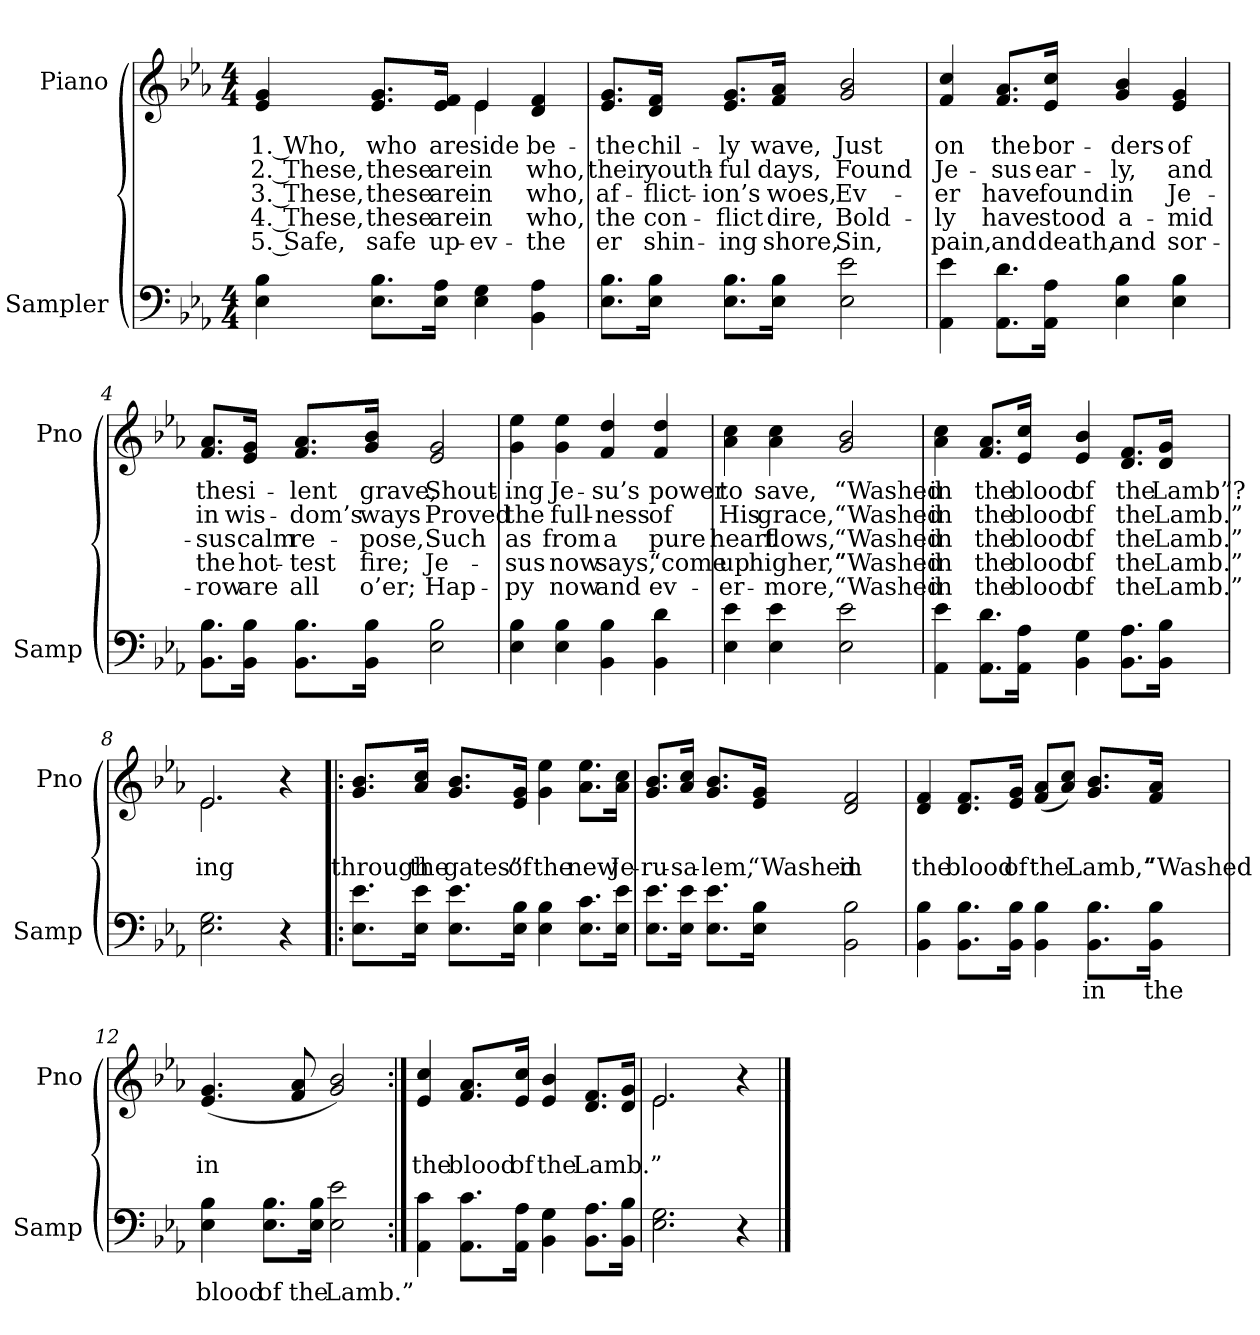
**kern	**text	**kern	**text	**text	**text	**text	**text
*part2	*part2	*part1	*part1	*part1	*part1	*part1	*part1
*staff2	*staff2	*staff1	*staff1	*staff1	*staff1	*staff1	*staff1
*I"Sampler	*	*I"Piano	*	*	*	*	*
*I'Samp	*	*I'Pno	*	*	*	*	*
*clefF4	*	*clefG2	*	*	*	*	*
*k[b-e-a-]	*	*k[b-e-a-]	*	*	*	*	*
*E-:	*	*E-:	*	*	*	*	*
*M4/4	*	*M4/4	*	*	*	*	*
=1	=1	=1	=1	=1	=1	=1	=1
*	*	*^	*	*	*	*	*
4E- 4B-	.	4e- 4g	2ryy	1. Who,	2. These,	3. These,	4. These,	5. Safe,
8.E-\ 8.B-\L	.	8.e-/ 8.g/L	.	who	these	these	these	safe
16E-\ 16A-\Jk	.	16e-/ 16f/Jk	.	are	are	are	are	up-
4E- 4G	.	4e-/	4e-	-side	in	in	in	ev-
4BB- 4A-	.	4d 4f	4ryy	be-	who,	who,	who,	the
*	*	*v	*v	*	*	*	*	*
=2	=2	=2	=2	=2	=2	=2	=2
8.E-\ 8.B-\L	.	8.e-/ 8.g/L	the	their	af-	the	-er
16E-\ 16B-\Jk	.	16d/ 16f/Jk	chil-	youth-	-flict-	con-	shin-
8.E-\ 8.B-\L	.	8.e-/ 8.g/L	-ly	-ful	-ion’s	-flict	-ing
16E-\ 16B-\Jk	.	16f/ 16a-/Jk	wave,	days,	woes,	dire,	shore,
2E- 2e-	.	2g 2b-	Just	Found	Ev-	Bold-	Sin,
=3	=3	=3	=3	=3	=3	=3	=3
4AA- 4e-	.	4f 4cc	on	Je-	-er	-ly	pain,
8.AA-\ 8.d\L	.	8.f/ 8.a-/L	the	-sus	have	have	and
16AA-\ 16A-\Jk	.	16e-/ 16cc/Jk	bor-	ear-	found	stood	death,
4E- 4B-	.	4g 4b-	-ders	-ly,	in	a-	and
4E- 4B-	.	4e- 4g	of	and	Je-	-mid	sor-
=4	=4	=4	=4	=4	=4	=4	=4
8.BB-\ 8.B-\L	.	8.f/ 8.a-/L	the	in	-sus	the	-row
16BB-\ 16B-\Jk	.	16e-/ 16g/Jk	si-	wis-	calm	hot-	are
8.BB-\ 8.B-\L	.	8.f/ 8.a-/L	-lent	-dom’s	re-	-test	all
16BB-\ 16B-\Jk	.	16g/ 16b-/Jk	grave,	ways	-pose,	fire;	o’er;
2E- 2B-	.	2e- 2g	Shout-	Proved	Such	Je-	Hap-
=5	=5	=5	=5	=5	=5	=5	=5
4E- 4B-	.	4g 4ee-	-ing	the	as	-sus	-py
4E- 4B-	.	4g 4ee-	Je-	full-	from	now	now
4BB- 4B-	.	4f 4dd	-su’s	-ness	a	says,	and
4BB- 4d	.	4f 4dd	power	of	pure	“come	ev-
=6	=6	=6	=6	=6	=6	=6	=6
4E- 4e-	.	4a- 4cc	to	His	heart	up	-er-
4E- 4e-	.	4a- 4cc	save,	grace,	flows,	higher,”	-more,
2E- 2e-	.	2g 2b-	“Washed	“Washed	“Washed	“Washed	“Washed
=7	=7	=7	=7	=7	=7	=7	=7
4AA- 4e-	.	4a- 4cc	in	in	in	in	in
8.AA-\ 8.d\L	.	8.f/ 8.a-/L	the	the	the	the	the
16AA-\ 16A-\Jk	.	16e-/ 16cc/Jk	blood	blood	blood	blood	blood
4BB- 4G	.	4e- 4b-	of	of	of	of	of
8.BB-\ 8.A-\L	.	8.d/ 8.f/L	the	the	the	the	the
16BB-\ 16B-\Jk	.	16d/ 16g/Jk	Lamb”?	Lamb.”	Lamb.”	Lamb.”	Lamb.”
=8	=8	=8	=8	=8	=8	=8	=8
*	*	*^	*	*	*	*	*
2.E- 2.G	.	2.e-/	2.e-	.	-ing	.	.	.
4r	.	4r	4ryy	.	.	.	.	.
=9!|:	=9!|:	=9!|:	=9!|:	=9!|:	=9!|:	=9!|:	=9!|:	=9!|:
!	!	!LO:TX:t=Refrain	!	!	!	!	!	!
*	*	*v	*v	*	*	*	*	*
8.E-\ 8.e-\L	.	8.g/ 8.b-/L	.	through	.	.	.
16E-\ 16e-\Jk	.	16a-/ 16cc/Jk	.	the	.	.	.
8.E-\ 8.e-\L	.	8.g/ 8.b-/L	.	gates”	.	.	.
16E-\ 16B-\Jk	.	16e-/ 16g/Jk	.	of	.	.	.
4E- 4B-	.	4g 4ee-	.	the	.	.	.
8.E-\ 8.c\L	.	8.a-\ 8.ee-\L	.	new	.	.	.
16E-\ 16e-\Jk	.	16a-\ 16cc\Jk	.	Je-	.	.	.
=10	=10	=10	=10	=10	=10	=10	=10
8.E-\ 8.e-\L	.	8.g/ 8.b-/L	.	-ru-	.	.	.
16E-\ 16e-\Jk	.	16a-/ 16cc/Jk	.	-sa-	.	.	.
8.E-\ 8.e-\L	.	8.g/ 8.b-/L	.	-lem,	.	.	.
16E-\ 16B-\Jk	.	16e-/ 16g/Jk	.	“Washed	.	.	.
2BB- 2B-	.	2d 2f	.	in	.	.	.
=11	=11	=11	=11	=11	=11	=11	=11
4BB- 4B-	.	4d 4f	.	the	.	.	.
8.BB-\ 8.B-\L	.	8.d/ 8.f/L	.	blood	.	.	.
16BB-\ 16B-\Jk	.	16e-/ 16g/Jk	.	of	.	.	.
4BB- 4B-	.	(8f/ 8a-/L	.	the	.	.	.
.	.	8a-/ 8cc/J)	.	.	.	.	.
8.BB-\ 8.B-\L	in	8.g/ 8.b-/L	.	Lamb,”	.	.	.
16BB-\ 16B-\Jk	the	16f/ 16a-/Jk	.	“Washed	.	.	.
=12	=12	=12	=12	=12	=12	=12	=12
4E- 4B-	blood	(4.e- 4.g	.	in	.	.	.
8.E-\ 8.B-\L	of	.	.	.	.	.	.
.	.	8f 8a-	.	.	.	.	.
16E-\ 16B-\Jk	the	.	.	.	.	.	.
2E- 2e-	Lamb.”	2g 2b-)	.	.	.	.	.
=13:|!	=13:|!	=13:|!	=13:|!	=13:|!	=13:|!	=13:|!	=13:|!
4AA- 4c	.	4e- 4cc	.	the	.	.	.
8.AA-\ 8.c\L	.	8.f/ 8.a-/L	.	blood	.	.	.
16AA-\ 16A-\Jk	.	16e-/ 16cc/Jk	.	of	.	.	.
4BB- 4G	.	4e- 4b-	.	the	.	.	.
8.BB-\ 8.A-\L	.	8.d/ 8.f/L	.	Lamb.”	.	.	.
16BB-\ 16B-\Jk	.	16d/ 16g/Jk	.	.	.	.	.
=14	=14	=14	=14	=14	=14	=14	=14
*	*	*^	*	*	*	*	*
2.E- 2.G	.	2.e-/	2.e-	.	.	.	.	.
4r	.	4r	4ryy	.	.	.	.	.
*	*	*v	*v	*	*	*	*	*
==	==	==	==	==	==	==	==
*-	*-	*-	*-	*-	*-	*-	*-
